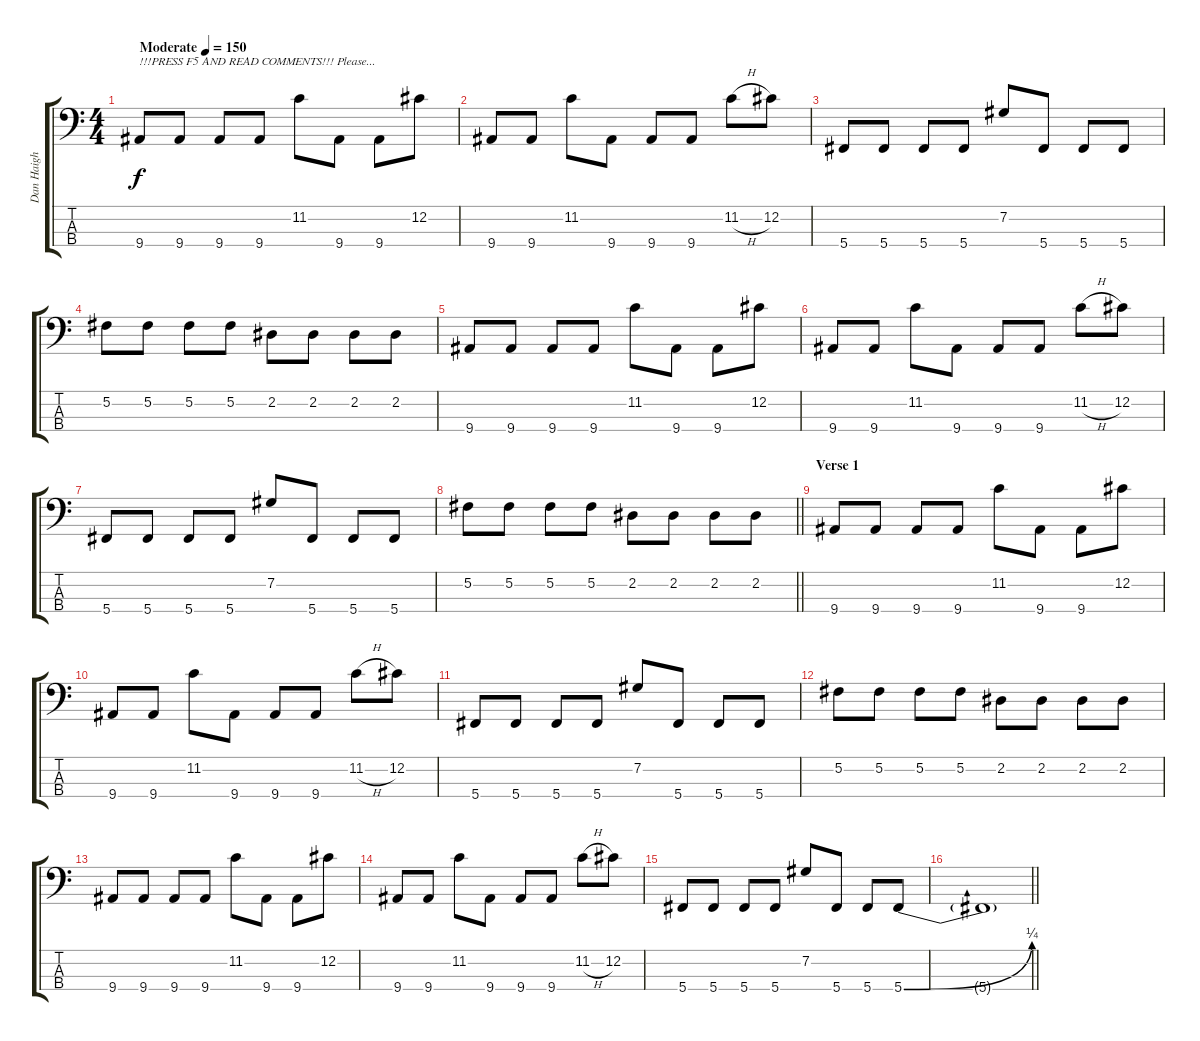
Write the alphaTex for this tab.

\track ("Dan Haigh" "Dan Haigh") {instrument electricbasspick}
\staff {score tabs}
\tuning (Gb2 Db2 Ab1 Db1) {hide}
\ts (4 4)
\tempo (150 "Moderate")
\clef f4
\ks c
9.4.8{txt "!!!PRESS F5 AND READ COMMENTS!!! Please..." dy f instrument electricbasspick} 9.4.8 9.4.8 9.4.8 11.2.8 9.4.8 9.4.8 12.2.8 |
9.4.8 9.4.8 11.2.8 9.4.8 9.4.8 9.4.8 11.2{h}.8 12.2.8 |
5.4.8 5.4.8 5.4.8 5.4.8 7.2.8 5.4.8 5.4.8 5.4.8 |
5.2.8 5.2.8 5.2.8 5.2.8 2.2.8 2.2.8 2.2.8 2.2.8 |
9.4.8 9.4.8 9.4.8 9.4.8 11.2.8 9.4.8 9.4.8 12.2.8 |
9.4.8 9.4.8 11.2.8 9.4.8 9.4.8 9.4.8 11.2{h}.8 12.2.8 |
5.4.8 5.4.8 5.4.8 5.4.8 7.2.8 5.4.8 5.4.8 5.4.8 |
\barLineRight lightlight
5.2.8 5.2.8 5.2.8 5.2.8 2.2.8 2.2.8 2.2.8 2.2.8 |
\section ("" "Verse 1")
9.4.8 9.4.8 9.4.8 9.4.8 11.2.8 9.4.8 9.4.8 12.2.8 |
9.4.8 9.4.8 11.2.8 9.4.8 9.4.8 9.4.8 11.2{h}.8 12.2.8 |
5.4.8 5.4.8 5.4.8 5.4.8 7.2.8 5.4.8 5.4.8 5.4.8 |
5.2.8 5.2.8 5.2.8 5.2.8 2.2.8 2.2.8 2.2.8 2.2.8 |
9.4.8 9.4.8 9.4.8 9.4.8 11.2.8 9.4.8 9.4.8 12.2.8 |
9.4.8 9.4.8 11.2.8 9.4.8 9.4.8 9.4.8 11.2{h}.8 12.2.8 |
5.4.8 5.4.8 5.4.8 5.4.8 7.2.8 5.4.8 5.4.8 5.4{be (bend 0 0 60 1)}.8 |
\barLineRight lightlight
5.4{t}.1
